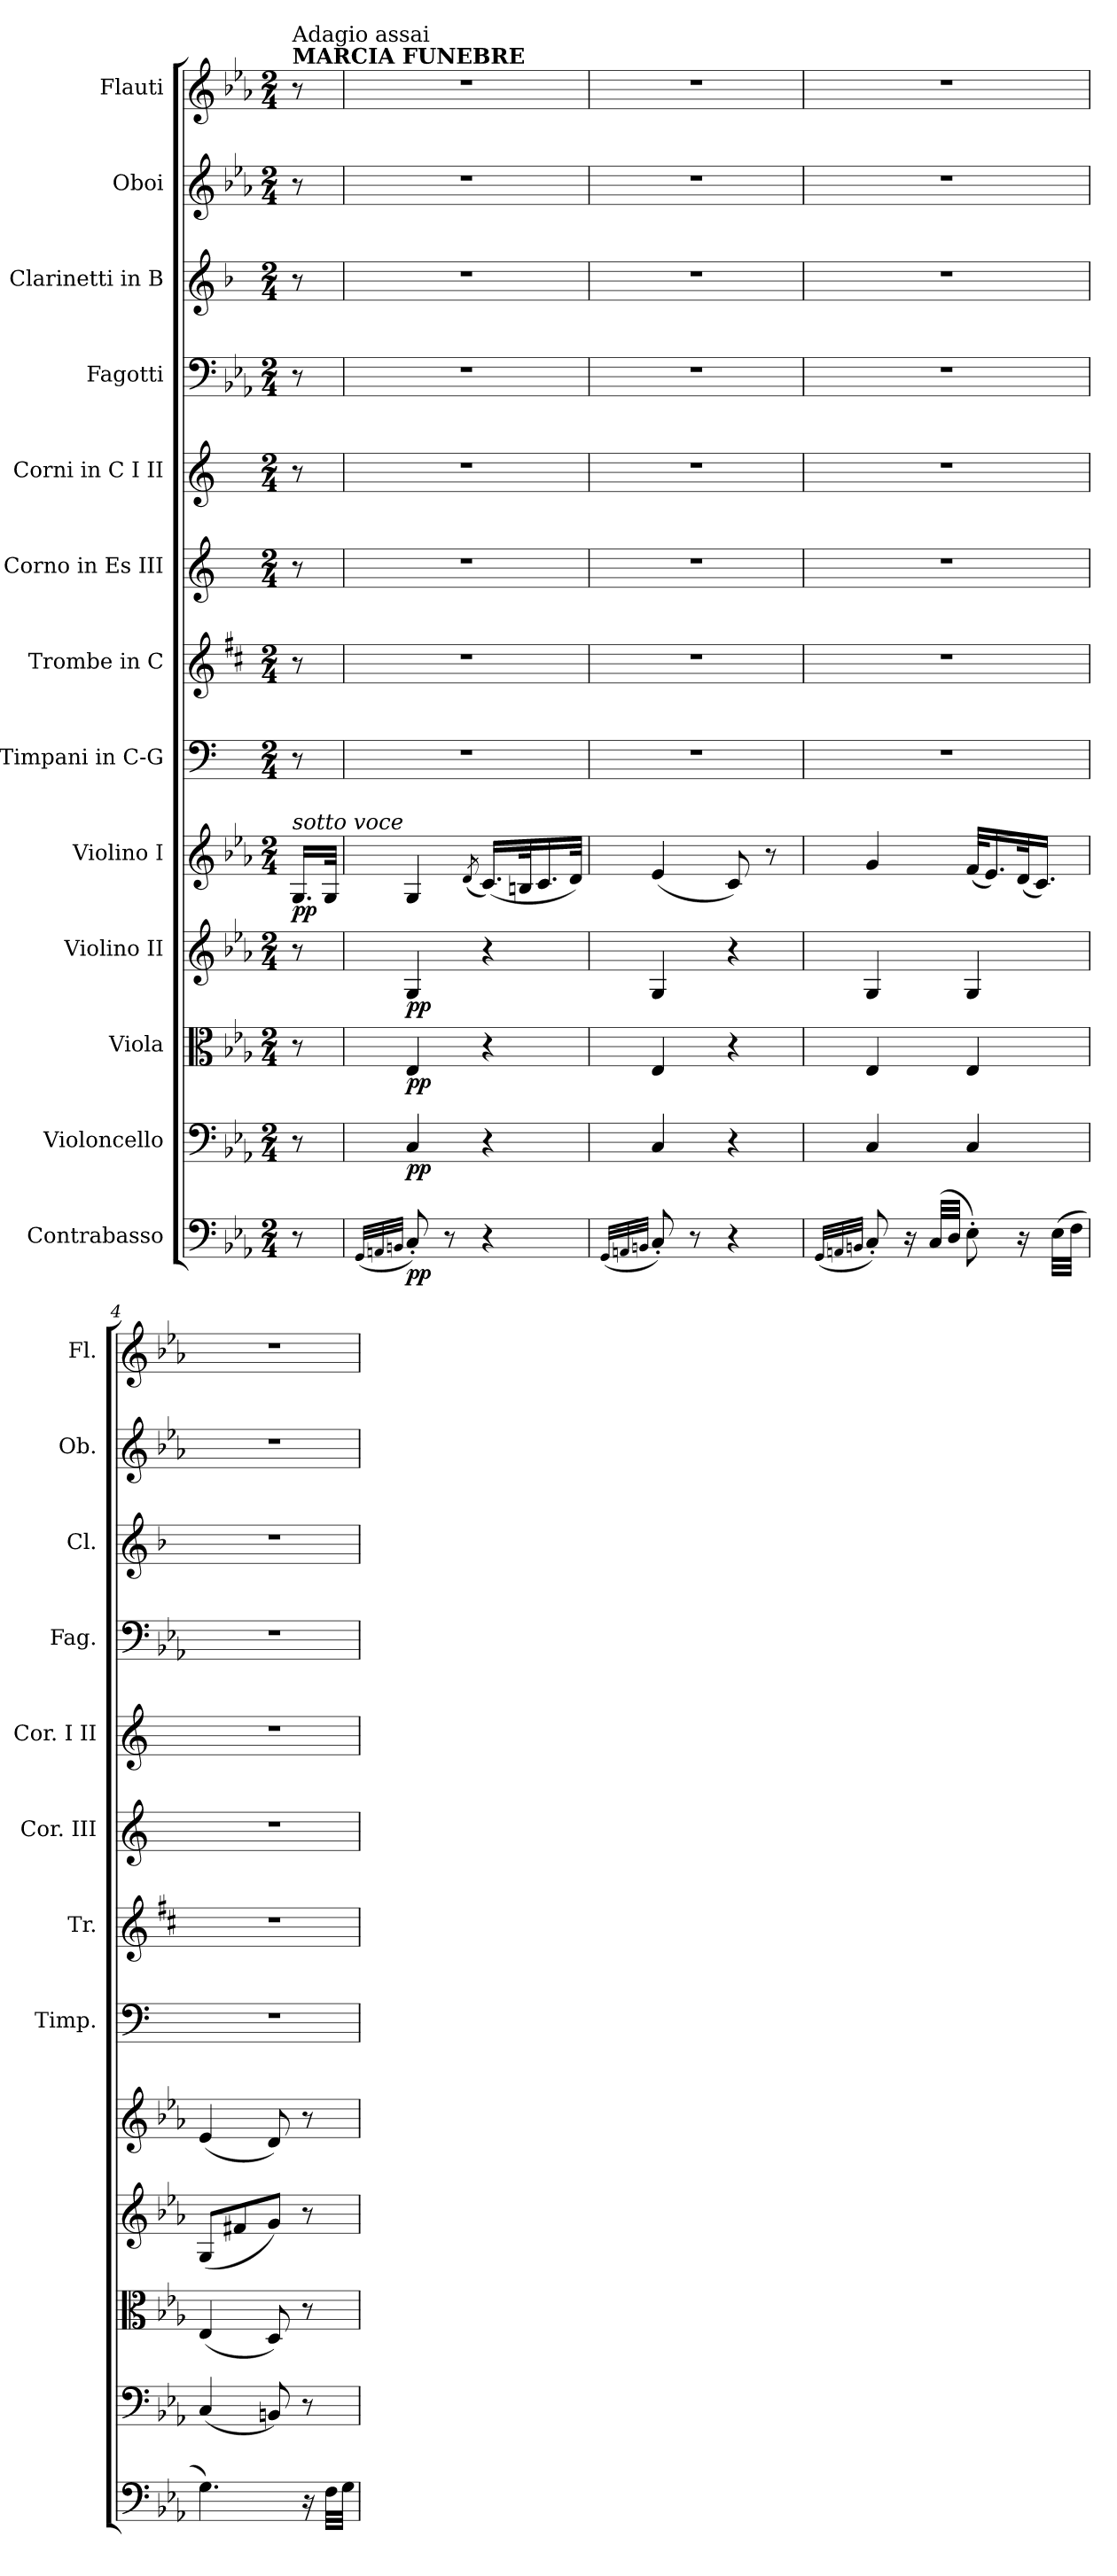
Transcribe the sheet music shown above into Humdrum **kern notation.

**kern	**dynam	**kern	**dynam	**kern	**dynam	**kern	**dynam	**kern	**dynam	**kern	**kern	**kern	**kern	**kern	**kern	**kern	**kern
*part13	*part13	*part12	*part12	*part11	*part11	*part10	*part10	*part9	*part9	*part8	*part7	*part6	*part5	*part4	*part3	*part2	*part1
*staff13	*staff13	*staff12	*staff12	*staff11	*staff11	*staff10	*staff10	*staff9	*staff9	*staff8	*staff7	*staff6	*staff5	*staff4	*staff3	*staff2	*staff1
*I"Contrabasso	*	*I"Violoncello	*	*I"Viola	*	*I"Violino II	*	*I"Violino I	*	*I"Timpani in C-G	*I"Trombe in C	*I"Corno in Es III	*I"Corni in C I II	*I"Fagotti	*I"Clarinetti in B	*I"Oboi	*I"Flauti
*	*	*	*	*	*	*	*	*	*	*I'Timp.	*I'Tr.	*I'Cor. III	*I'Cor. I II	*I'Fag.	*I'Cl.	*I'Ob.	*I'Fl.
*clefF4	*	*clefF4	*	*clefC3	*	*clefG2	*	*clefG2	*	*clefF4	*clefG2	*clefG2	*clefG2	*clefF4	*clefG2	*clefG2	*clefG2
*ITrd7c12	*	*	*	*	*	*	*	*	*	*	*ITrd1c2	*ITrd5c9	*ITrd7c12	*	*ITrd1c2	*	*
*k[b-e-a-]	*	*k[b-e-a-]	*	*k[b-e-a-]	*	*k[b-e-a-]	*	*k[b-e-a-]	*	*k[]	*k[]	*k[b-e-a-]	*k[]	*k[b-e-a-]	*k[b-e-a-]	*k[b-e-a-]	*k[b-e-a-]
*M2/4	*	*M2/4	*	*M2/4	*	*M2/4	*	*M2/4	*	*M2/4	*M2/4	*M2/4	*M2/4	*M2/4	*M2/4	*M2/4	*M2/4
=	=	=	=	=	=	=	=	=	=	=	=	=	=	=	=	=	=
!	!	!	!	!	!	!	!	!	!	!	!	!	!	!	!	!	!LO:TX:a:B:t=MARCIA FUNEBRE
!	!	!	!	!	!	!	!	!	!	!	!	!	!	!	!	!	!LO:TX:a:t=Adagio assai
!	!	!	!	!	!	!	!	!LO:TX:a:i:t=sotto voce	!	!	!	!	!	!	!	!	!
!	!	!	!	!	!	!	!	!	!LO:DY:b	!	!	!	!	!	!	!	!
8r	.	8r	.	8r	.	8r	.	16.G/LL	pp	8r	8r	8r	8r	8r	8r	8r	8r
.	.	.	.	.	.	.	.	32G/JJk	.	.	.	.	.	.	.	.	.
=1	=1	=1	=1	=1	=1	=1	=1	=1	=1	=1	=1	=1	=1	=1	=1	=1	=1
(32qGGG/LLL	.	.	.	.	.	.	.	.	.	.	.	.	.	.	.	.	.
32qAAAn/	.	.	.	.	.	.	.	.	.	.	.	.	.	.	.	.	.
32qBBBn/JJJ	.	.	.	.	.	.	.	.	.	.	.	.	.	.	.	.	.
!	!LO:DY:b	!	!LO:DY:b	!	!LO:DY:b	!	!LO:DY:b	!	!	!	!	!	!	!	!	!	!
8CC'/)	pp	4C/	pp	4E-/	pp	4G/	pp	4G/	.	2r	2r	2r	2r	2r	2r	2r	2r
8r	.	.	.	.	.	.	.	.	.	.	.	.	.	.	.	.	.
.	.	.	.	.	.	.	.	(8qd/	.	.	.	.	.	.	.	.	.
4r	.	4r	.	4r	.	4r	.	(16.c/LL)	.	.	.	.	.	.	.	.	.
.	.	.	.	.	.	.	.	32Bn/K	.	.	.	.	.	.	.	.	.
.	.	.	.	.	.	.	.	16.c/	.	.	.	.	.	.	.	.	.
.	.	.	.	.	.	.	.	32d/JJk)	.	.	.	.	.	.	.	.	.
=2	=2	=2	=2	=2	=2	=2	=2	=2	=2	=2	=2	=2	=2	=2	=2	=2	=2
(32qGGG/LLL	.	.	.	.	.	.	.	.	.	.	.	.	.	.	.	.	.
32qAAAn/	.	.	.	.	.	.	.	.	.	.	.	.	.	.	.	.	.
32qBBBn/JJJ	.	.	.	.	.	.	.	.	.	.	.	.	.	.	.	.	.
8CC'/)	.	4C/	.	4E-/	.	4G/	.	(4e-/	.	2r	2r	2r	2r	2r	2r	2r	2r
8r	.	.	.	.	.	.	.	.	.	.	.	.	.	.	.	.	.
4r	.	4r	.	4r	.	4r	.	8c/)	.	.	.	.	.	.	.	.	.
.	.	.	.	.	.	.	.	8r	.	.	.	.	.	.	.	.	.
=3	=3	=3	=3	=3	=3	=3	=3	=3	=3	=3	=3	=3	=3	=3	=3	=3	=3
(32qGGG/LLL	.	.	.	.	.	.	.	.	.	.	.	.	.	.	.	.	.
32qAAAn/	.	.	.	.	.	.	.	.	.	.	.	.	.	.	.	.	.
32qBBBn/JJJ	.	.	.	.	.	.	.	.	.	.	.	.	.	.	.	.	.
8CC'/)	.	4C/	.	4E-/	.	4G/	.	4g/	.	2r	2r	2r	2r	2r	2r	2r	2r
16r	.	.	.	.	.	.	.	.	.	.	.	.	.	.	.	.	.
(32CC/LLL	.	.	.	.	.	.	.	.	.	.	.	.	.	.	.	.	.
32DD/JJJ	.	.	.	.	.	.	.	.	.	.	.	.	.	.	.	.	.
8EE-'\)	.	4C/	.	4E-/	.	4G/	.	(32f/KLL	.	.	.	.	.	.	.	.	.
.	.	.	.	.	.	.	.	16.e-/)	.	.	.	.	.	.	.	.	.
16r	.	.	.	.	.	.	.	(32d/K	.	.	.	.	.	.	.	.	.
.	.	.	.	.	.	.	.	16.c/JJ)	.	.	.	.	.	.	.	.	.
(32EE-\LLL	.	.	.	.	.	.	.	.	.	.	.	.	.	.	.	.	.
32FF\JJJ	.	.	.	.	.	.	.	.	.	.	.	.	.	.	.	.	.
=4	=4	=4	=4	=4	=4	=4	=4	=4	=4	=4	=4	=4	=4	=4	=4	=4	=4
4.GG\)	.	(4C/	.	(4E-/	.	(8G/L	.	(4e-/	.	2r	2r	2r	2r	2r	2r	2r	2r
.	.	.	.	.	.	8f#X/	.	.	.	.	.	.	.	.	.	.	.
.	.	8BBn/)	.	8D/)	.	8g/J)	.	8d/)	.	.	.	.	.	.	.	.	.
16r	.	8r	.	8r	.	8r	.	8r	.	.	.	.	.	.	.	.	.
32FF\LLL	.	.	.	.	.	.	.	.	.	.	.	.	.	.	.	.	.
32GG\JJJ	.	.	.	.	.	.	.	.	.	.	.	.	.	.	.	.	.
=	=	=	=	=	=	=	=	=	=	=	=	=	=	=	=	=	=
*-	*-	*-	*-	*-	*-	*-	*-	*-	*-	*-	*-	*-	*-	*-	*-	*-	*-
